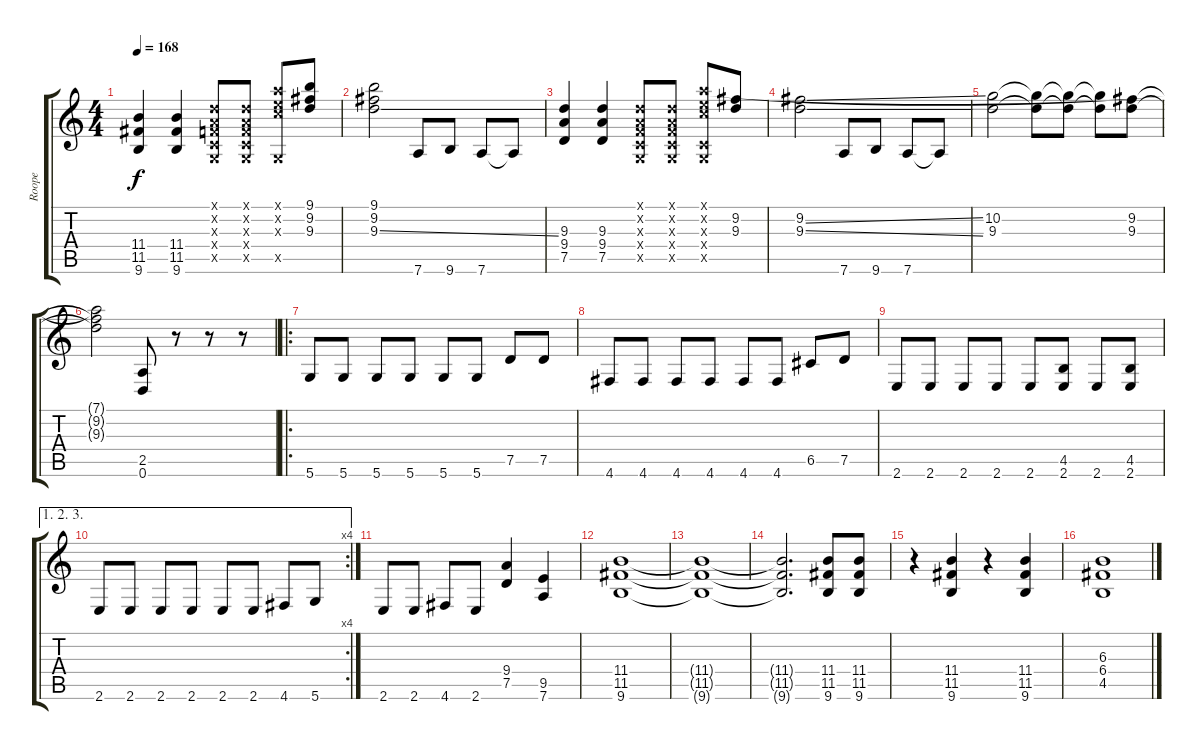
\track ("Roope" "Roope") {instrument distortionguitar}
\staff {score tabs}
\tuning (D4 A3 F3 C3 G2 D2) {hide}
\ts (4 4)
\tempo 168
\clef g2
\ks c
(11.4 11.5 9.6).4{dy f} (11.4 11.5 9.6).4 (0.1{x} 0.2{x} 0.3{x} 0.4{x} 0.5{x}).8 (0.1{x} 0.2{x} 0.3{x} 0.4{x} 0.5{x}).8 (7.1{x} 7.2{x} 7.3{x} 0.5{x}).8 (9.1 9.2 9.3).8 |
(9.1 9.2 9.3{ss}).2 7.6.8 9.6.8 7.6.8 7.6{t}.8 |
(9.3 9.4 7.5).4 (9.3 9.4 7.5).4 (0.1{x} 0.2{x} 0.3{x} 0.4{x} 0.5{x}).8 (0.1{x} 0.2{x} 0.3{x} 0.4{x} 0.5{x}).8 (7.1{x} 7.2{x} 7.3{x} 0.4{x} 0.5{x}).8 (9.2 9.3).8 |
(9.2{ss} 9.3{ss}).2 7.6.8 9.6.8 7.6.8 7.6{t}.8 |
(10.2 9.3).2 (10.2{t} 9.3{t}).8 (10.2{t} 9.3{t}).8 (10.2{t} 9.3{t}).8 (9.2 9.3).8 |
(7.1{t} 9.2{t} 9.3{t}).2 (2.5 0.6).8 r.8 r.8 r.8 |
\ro
5.6.8 5.6.8 5.6.8 5.6.8 5.6.8 5.6.8 7.5.8 7.5.8 |
4.6.8 4.6.8 4.6.8 4.6.8 4.6.8 4.6.8 6.5.8 7.5.8 |
2.6.8 2.6.8 2.6.8 2.6.8 2.6.8 (4.5 2.6).8 2.6.8 (4.5 2.6).8 |
\ae (1 2 3)
\rc 4
2.6.8 2.6.8 2.6.8 2.6.8 2.6.8 2.6.8 4.6.8 5.6.8 |
2.6.8 2.6.8 4.6.8 2.6.8 (9.4 7.5).4 (9.5 7.6).4 |
(11.4 11.5 9.6).1 |
(11.4{t} 11.5{t} 9.6{t}).1 |
(11.4{t} 11.5{t} 9.6{t}).2{d} (11.4 11.5 9.6).8 (11.4 11.5 9.6).8 |
r.4 (11.4 11.5 9.6).4 r.4 (11.4 11.5 9.6).4 |
(6.3 6.4 4.5).1
